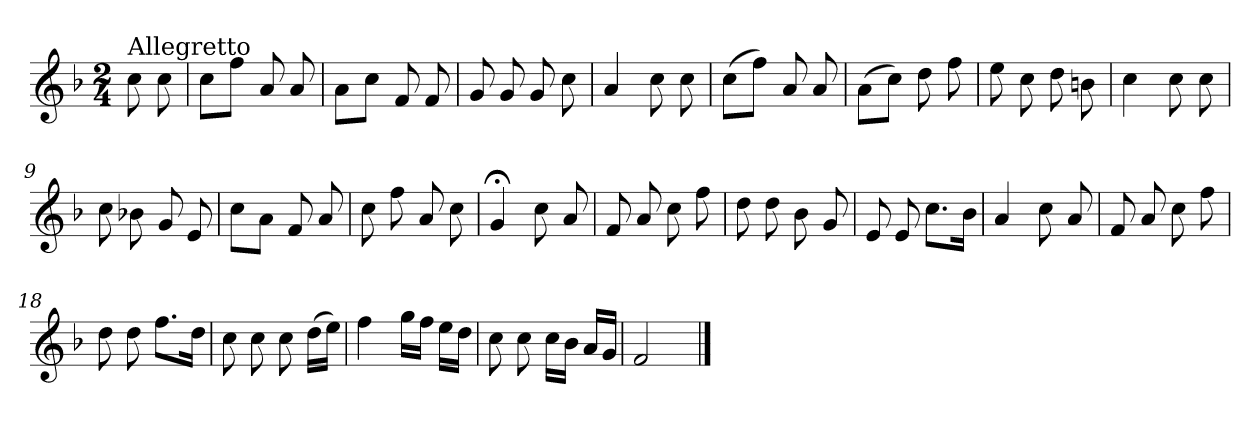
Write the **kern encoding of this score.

**kern
*part1
*staff1
*clefG2
*k[b-]
*F:
*M2/4
=
!LO:TX:a:t=Allegretto
8cc\
8cc\
=1
8cc\L
8ff\J
8a/
8a/
=2
8a\L
8cc\J
8f/
8f/
=3
8g/
8g/
8g/
8cc\
=4
4a/
8cc\
8cc\
=5
(>8cc\L
8ff\J)
8a/
8a/
=6
(>8a\L
8cc\J)
8dd\
8ff\
=7
8ee\
8cc\
8dd\
8bn\
!!LO:LB:g=z
=8
4cc\
8cc\
8cc\
=9
8cc\
8b-X\
8g/
8e/
=10
8cc\L
8a\J
8f/
8a/
=11
8cc\
8ff\
8a/
8cc\
=12
4g;</
8cc\
8a/
=13
8f/
8a/
8cc\
8ff\
=14
8dd\
8dd\
8b-\
8g/
=15
8e/
8e/
8.cc\L
16b-\Jk
=16
4a/
8cc\
8a/
!!LO:LB:g=z
=17
8f/
8a/
8cc\
8ff\
=18
8dd\
8dd\
8.ff\L
16dd\Jk
=19
8cc\
8cc\
8cc\
(>16dd\LL
16ee\JJ)
=20
4ff\
16gg\LL
16ff\JJ
16ee\LL
16dd\JJ
=21
8cc\
8cc\
16cc\LL
16b-\JJ
16a/LL
16g/JJ
=22
2f/
==
*-
